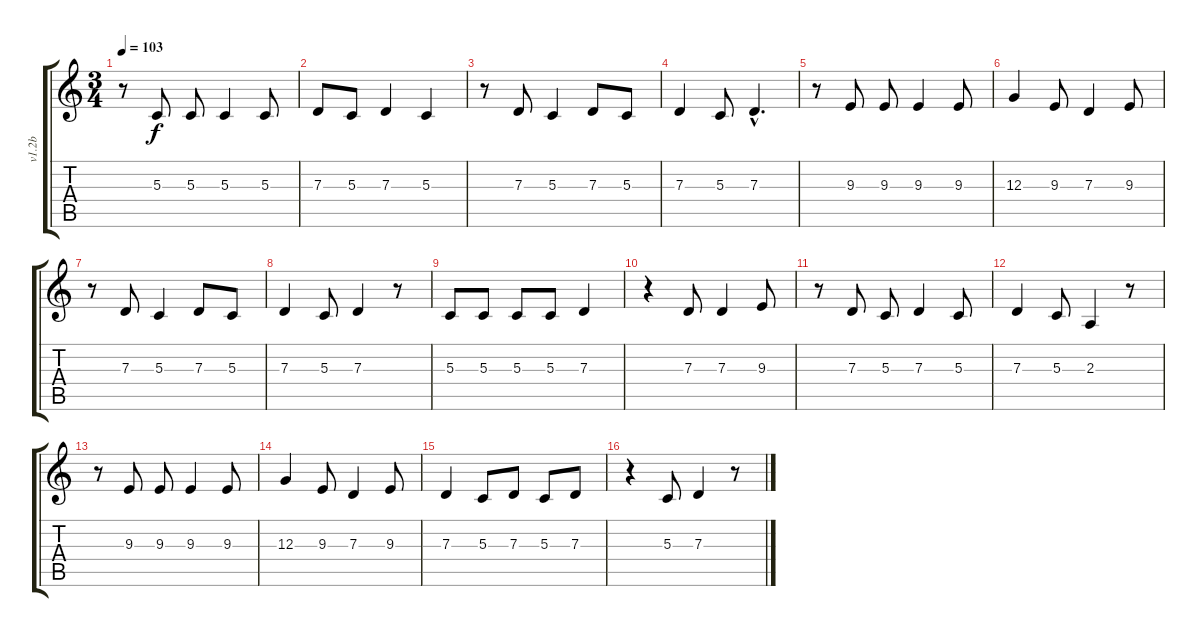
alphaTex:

\track ("v1.2b" "v1.2b") {instrument lead6voice}
\staff {score tabs}
\tuning (E4 B3 G3 D3 A2 E2) {hide}
\ts (3 4)
\tempo 103
\clef g2
\ks c
r.8{dy f} 5.3.8 5.3.8 5.3.4 5.3.8 |
7.3.8 5.3.8 7.3.4 5.3.4 |
r.8 7.3.8 5.3.4 7.3.8 5.3.8 |
7.3.4 5.3.8 7.3{hac}.4{d} |
r.8 9.3.8 9.3.8 9.3.4 9.3.8 |
12.3.4 9.3.8 7.3.4 9.3.8 |
r.8 7.3.8 5.3.4 7.3.8 5.3.8 |
7.3.4 5.3.8 7.3.4 r.8 |
5.3.8 5.3.8 5.3.8 5.3.8 7.3.4 |
r.4 7.3.8 7.3.4 9.3.8 |
r.8 7.3.8 5.3.8 7.3.4 5.3.8 |
7.3.4 5.3.8 2.3.4 r.8 |
r.8 9.3.8 9.3.8 9.3.4 9.3.8 |
12.3.4 9.3.8 7.3.4 9.3.8 |
7.3.4 5.3.8 7.3.8 5.3.8 7.3.8 |
r.4 5.3.8 7.3.4 r.8
